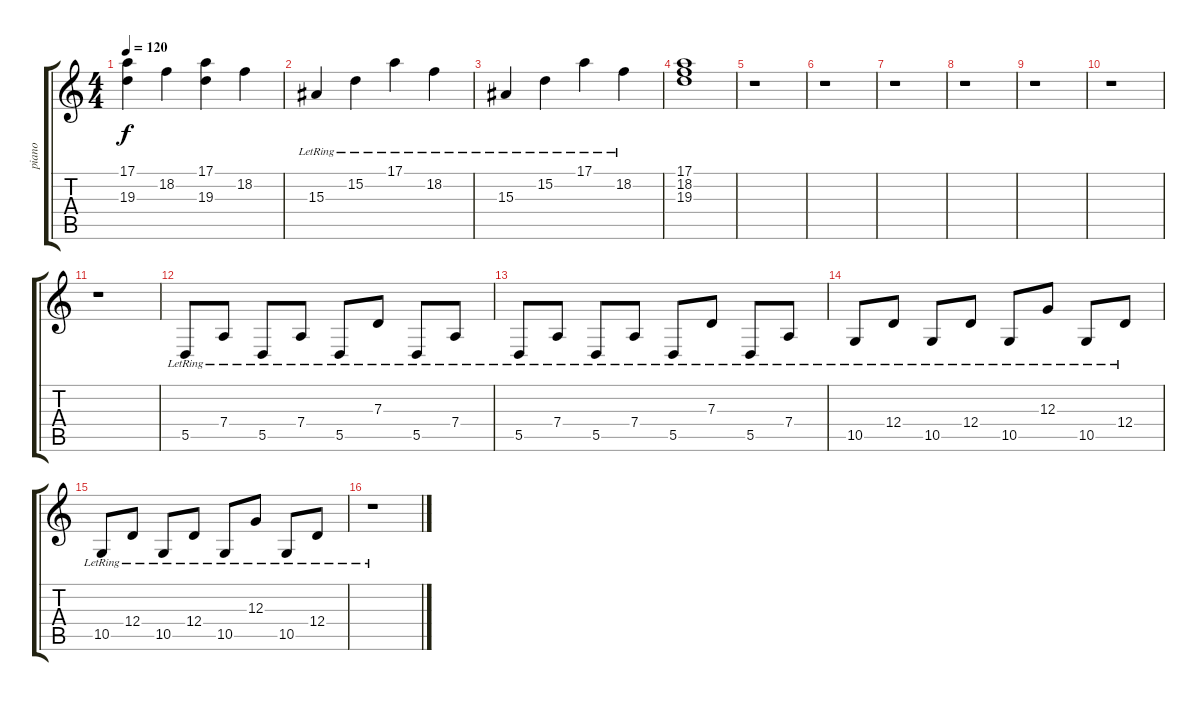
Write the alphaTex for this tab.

\track ("piano" "piano") {instrument acousticgrandpiano}
\staff {score tabs}
\tuning (E4 B3 G3 D3 A2 E2) {hide}
\ts (4 4)
\tempo 120
\clef g2
\ks c
(17.1 19.3).4{dy f} 18.2.4 (17.1 19.3).4 18.2.4 |
15.3{lr}.4 15.2{lr}.4 17.1{lr}.4 18.2{lr}.4 |
15.3{lr}.4 15.2{lr}.4 17.1{lr}.4 18.2{lr}.4 |
(17.1 18.2 19.3).1 |
r.1 |
r.1 |
r.1 |
r.1 |
r.1 |
r.1 |
r.1 |
5.5{lr}.8 7.4{lr}.8 5.5{lr}.8 7.4{lr}.8 5.5{lr}.8 7.3{lr}.8 5.5{lr}.8 7.4{lr}.8 |
5.5{lr}.8 7.4{lr}.8 5.5{lr}.8 7.4{lr}.8 5.5{lr}.8 7.3{lr}.8 5.5{lr}.8 7.4{lr}.8 |
10.5{lr}.8 12.4{lr}.8 10.5{lr}.8 12.4{lr}.8 10.5{lr}.8 12.3{lr}.8 10.5{lr}.8 12.4{lr}.8 |
10.5{lr}.8 12.4{lr}.8 10.5{lr}.8 12.4{lr}.8 10.5{lr}.8 12.3{lr}.8 10.5{lr}.8 12.4{lr}.8 |
r.1
